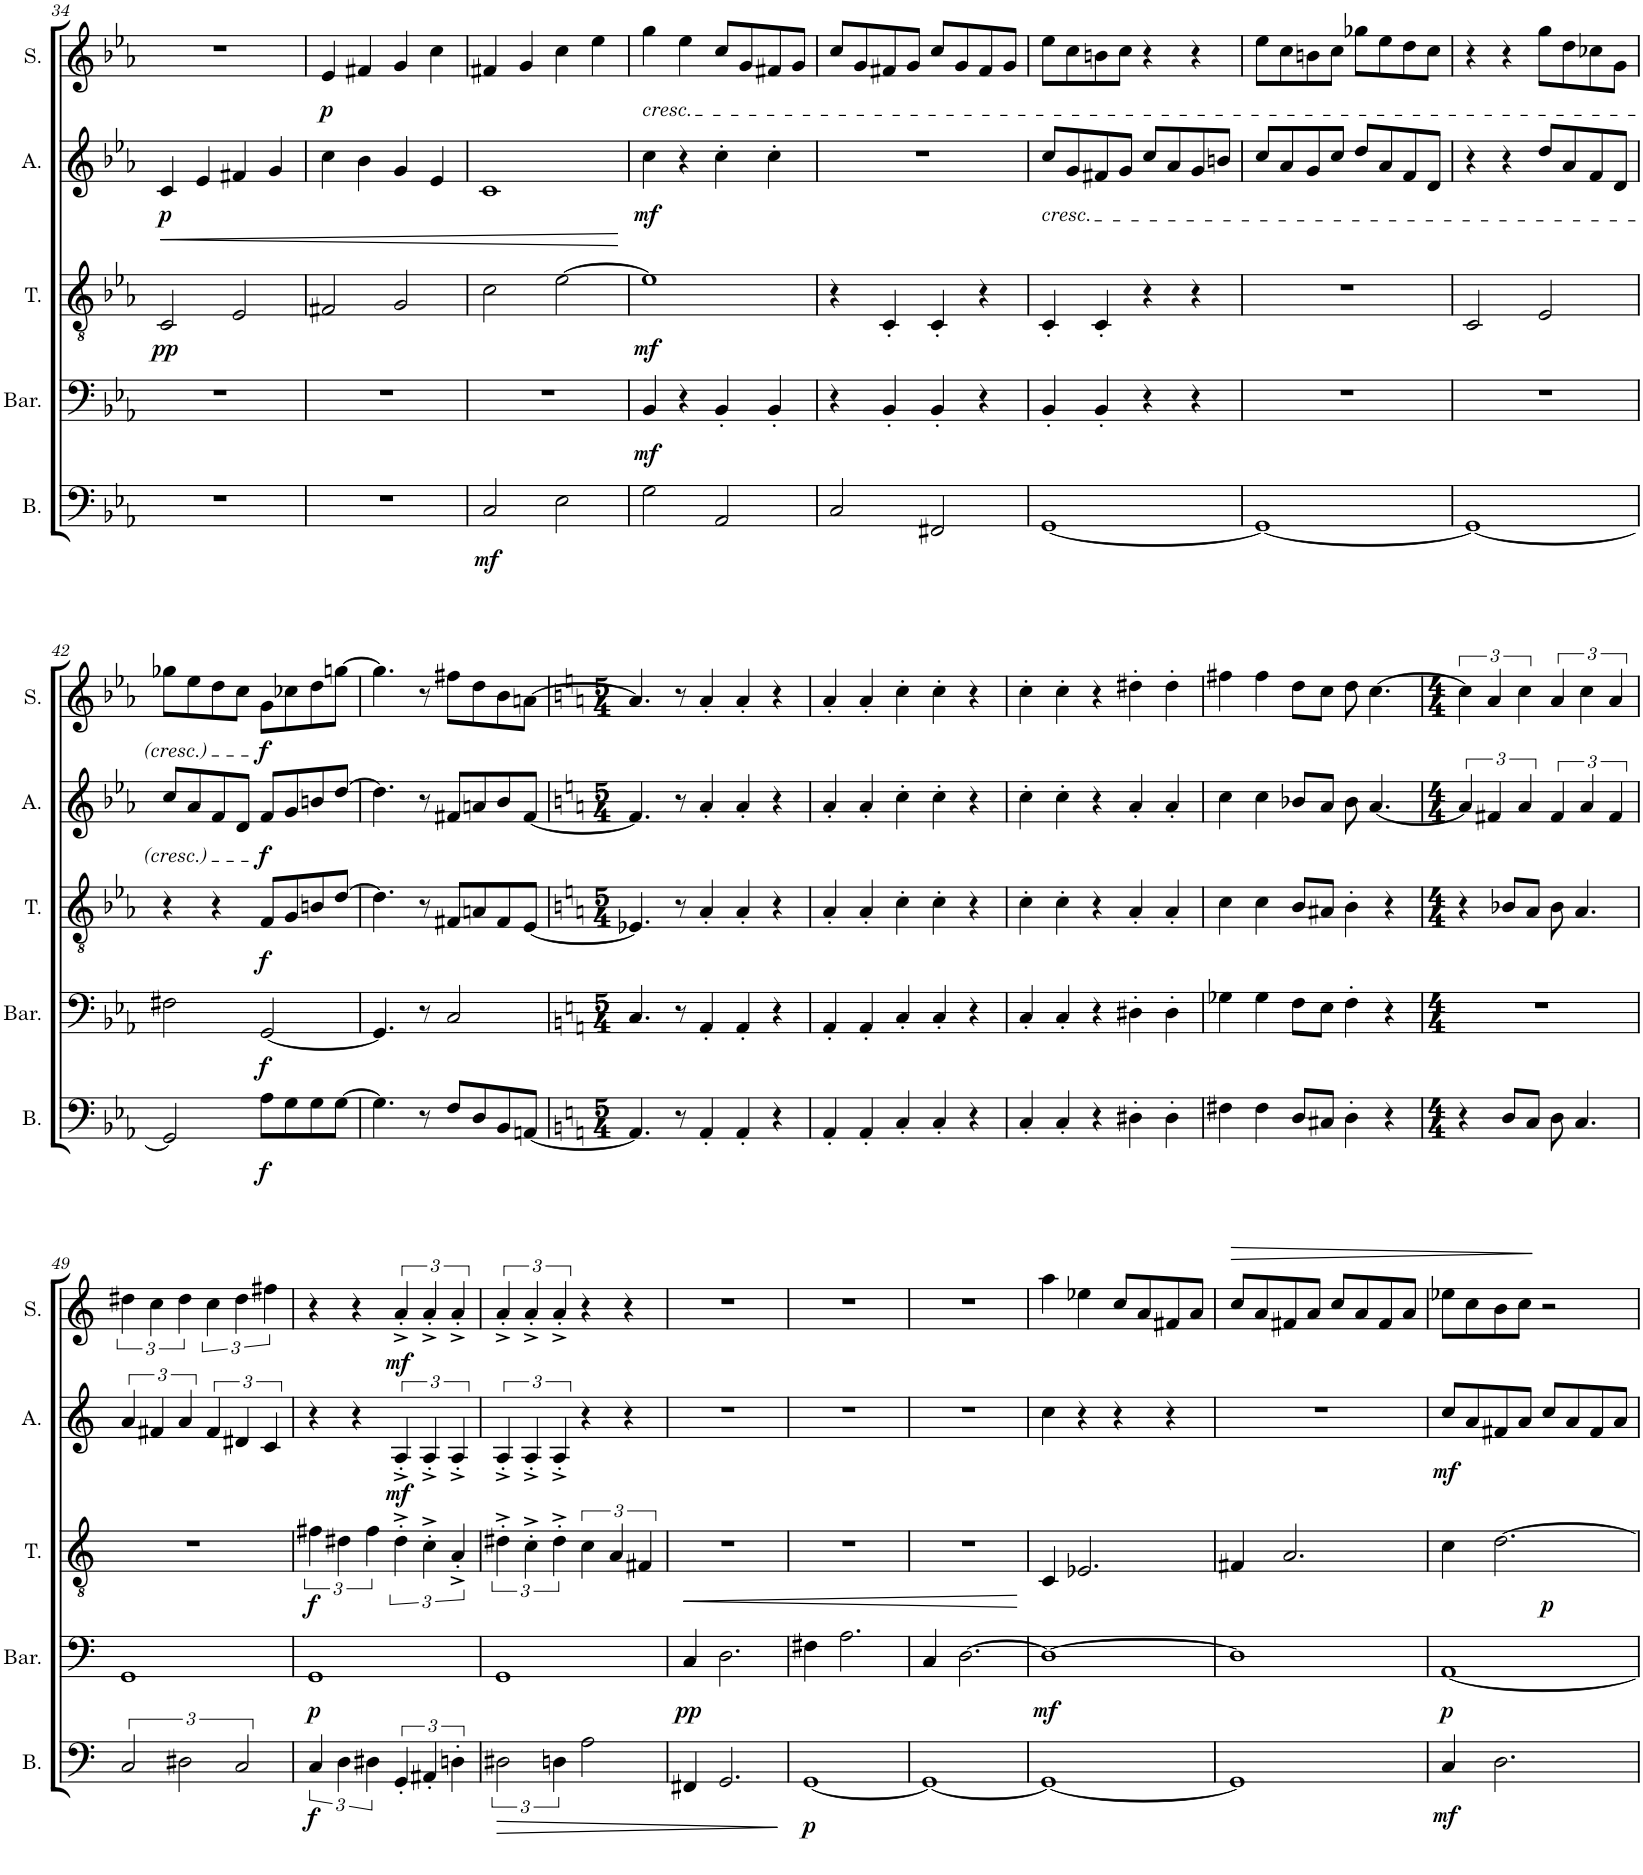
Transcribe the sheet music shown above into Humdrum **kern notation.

**kern	**dynam	**kern	**dynam	**kern	**dynam	**kern	**dynam	**kern	**dynam
*part5	*part5	*part4	*part4	*part3	*part3	*part2	*part2	*part1	*part1
*staff5	*staff5	*staff4	*staff4	*staff3	*staff3	*staff2	*staff2	*staff1	*staff1
*I"Bass	*	*I"Baritone	*	*I"Tenor	*	*I"Alto	*	*I"Soprano	*
*I'B.	*	*I'Bar.	*	*I'T.	*	*I'A.	*	*I'S.	*
!!LO:PB:g=z
*clefF4	*	*clefF4	*	*clefGv2	*	*clefG2	*	*clefG2	*
*k[b-e-a-]	*	*k[b-e-a-]	*	*k[b-e-a-]	*	*k[b-e-a-]	*	*k[b-e-a-]	*
*M4/4	*	*M4/4	*	*M4/4	*	*M4/4	*	*M4/4	*
=34	=34	=34	=34	=34	=34	=34	=34	=34	=34
!	!	!	!	!	!LO:HP:b	!	!	!	!
!	!	!	!	!	!LO:DY:n=1:b	!	!LO:DY:b	!	!
1r	.	1r	.	2C/	< pp	4c/	p	1r	.
.	.	.	.	.	.	4e-/	.	.	.
.	.	.	.	2E-/	.	4f#X/	.	.	.
.	.	.	.	.	.	4g/	.	.	.
=35	=35	=35	=35	=35	=35	=35	=35	=35	=35
!	!	!	!	!	!	!	!	!	!LO:DY:b
1r	.	1r	.	2F#X/	.	4cc\	.	4e-/	p
.	.	.	.	.	.	4b-\	.	4f#X/	.
.	.	.	.	2G/	.	4g/	.	4g/	.
.	.	.	.	.	.	4e-/	.	4cc\	.
=36	=36	=36	=36	=36	=36	=36	=36	=36	=36
!	!LO:DY:b	!	!	!	!	!	!	!	!
2C/	mf	1r	.	2c\	.	1c	.	4f#X/	.
.	.	.	.	.	.	.	.	4g/	.
2E-\	.	.	.	[2e-\	.	.	.	4cc\	.
.	.	.	.	.	.	.	.	4ee-\	.
.	.	.	.	.	[	.	.	.	.
=37	=37	=37	=37	=37	=37	=37	=37	=37	=37
!	!	!	!	!	!	!	!	!LO:TX:b:i:t=cresc.	!
!	!	!	!LO:DY:b	!	!LO:DY:b	!	!LO:DY:b	!	!
2G\	.	4BB-/	mf	1e-]	mf	4cc\	mf	4gg\	.
.	.	4r	.	.	.	4r	.	4ee-\	.
2AA-/	.	4BB-'/	.	.	.	4cc'\	.	8cc/L	.
.	.	.	.	.	.	.	.	8g/	.
.	.	4BB-'/	.	.	.	4cc'\	.	8f#X/	.
.	.	.	.	.	.	.	.	8g/J	.
=38	=38	=38	=38	=38	=38	=38	=38	=38	=38
2C/	.	4r	.	4r	.	1r	.	8cc/L	.
.	.	.	.	.	.	.	.	8g/	.
.	.	4BB-'/	.	4C'/	.	.	.	8f#X/	.
.	.	.	.	.	.	.	.	8g/J	.
2FF#X/	.	4BB-'/	.	4C'/	.	.	.	8cc/L	.
.	.	.	.	.	.	.	.	8g/	.
.	.	4r	.	4r	.	.	.	8f#/	.
.	.	.	.	.	.	.	.	8g/J	.
=39	=39	=39	=39	=39	=39	=39	=39	=39	=39
!	!	!	!	!	!	!LO:TX:b:i:t=cresc.	!	!	!
[1GG	.	4BB-'/	.	4C'/	.	8cc/L	.	8ee-\L	.
.	.	.	.	.	.	8g/	.	8cc\	.
.	.	4BB-'/	.	4C'/	.	8f#X/	.	8bn\	.
.	.	.	.	.	.	8g/J	.	8cc\J	.
.	.	4r	.	4r	.	8cc/L	.	4r	.
.	.	.	.	.	.	8a-/	.	.	.
.	.	4r	.	4r	.	8g/	.	4r	.
.	.	.	.	.	.	8bn/J	.	.	.
=40	=40	=40	=40	=40	=40	=40	=40	=40	=40
1GG_	.	1r	.	1r	.	8cc/L	.	8ee-\L	.
.	.	.	.	.	.	8a-/	.	8cc\	.
.	.	.	.	.	.	8g/	.	8bn\	.
.	.	.	.	.	.	8cc/J	.	8cc\J	.
.	.	.	.	.	.	8dd/L	.	8gg-X\L	.
.	.	.	.	.	.	8a-/	.	8ee-\	.
.	.	.	.	.	.	8f/	.	8dd\	.
.	.	.	.	.	.	8d/J	.	8cc\J	.
=41	=41	=41	=41	=41	=41	=41	=41	=41	=41
1GG_	.	1r	.	2C/	.	4r	.	4r	.
.	.	.	.	.	.	4r	.	4r	.
.	.	.	.	2E-/	.	8dd/L	.	8gg\L	.
.	.	.	.	.	.	8a-/	.	8dd\	.
.	.	.	.	.	.	8f/	.	8cc-X\	.
.	.	.	.	.	.	8d/J	.	8g\J	.
!!LO:LB:g=z
=42	=42	=42	=42	=42	=42	=42	=42	=42	=42
2GG/]	.	2F#X\	.	4r	.	8cc/L	.	8gg-X\L	.
.	.	.	.	.	.	8a-/	.	8ee-\	.
.	.	.	.	4r	.	8f/	.	8dd\	.
.	.	.	.	.	.	8d/J	.	8cc\J	.
!	!LO:DY:b	!	!LO:DY:b	!	!LO:DY:b	!	!LO:DY:b	!	!LO:DY:b
8A-\L	f	[2GG/	f	8F/L	f	8f/L	f	8g\L	f
8G\	.	.	.	8G/	.	8g/	.	8cc-X\	.
8G\	.	.	.	8Bn/	.	8bn/	.	8dd\	.
[8G\J	.	.	.	[8d/J	.	[8dd/J	.	[8ggn\J	.
=43	=43	=43	=43	=43	=43	=43	=43	=43	=43
4.G\]	.	4.GG/]	.	4.d\]	.	4.dd\]	.	4.gg\]	.
8r	.	8r	.	8r	.	8r	.	8r	.
8F/L	.	2C/	.	8F#X/L	.	8f#X/L	.	8ff#X\L	.
8D/	.	.	.	8An/	.	8an/	.	8dd\	.
8BB-/	.	.	.	8F#/	.	8b-/	.	8b-\	.
[8AAn/J	.	.	.	[8E-/J	.	[8f#/J	.	[8an\J	.
=44	=44	=44	=44	=44	=44	=44	=44	=44	=44
*k[]	*	*k[]	*	*k[]	*	*k[]	*	*k[]	*
*M5/4	*	*M5/4	*	*M5/4	*	*M5/4	*	*M5/4	*
4.AA/]	.	4.C/	.	4.E-X/]	.	4.f#/]	.	4.a/]	.
8r	.	8r	.	8r	.	8r	.	8r	.
4AA'/	.	4AA'/	.	4A'/	.	4a'/	.	4a'/	.
4AA'/	.	4AA'/	.	4A'/	.	4a'/	.	4a'/	.
4r	.	4r	.	4r	.	4r	.	4r	.
=45	=45	=45	=45	=45	=45	=45	=45	=45	=45
4AA'/	.	4AA'/	.	4A'/	.	4a'/	.	4a'/	.
4AA'/	.	4AA'/	.	4A'/	.	4a'/	.	4a'/	.
4C'/	.	4C'/	.	4c'\	.	4cc'\	.	4cc'\	.
4C'/	.	4C'/	.	4c'\	.	4cc'\	.	4cc'\	.
4r	.	4r	.	4r	.	4r	.	4r	.
=46	=46	=46	=46	=46	=46	=46	=46	=46	=46
4C'/	.	4C'/	.	4c'\	.	4cc'\	.	4cc'\	.
4C'/	.	4C'/	.	4c'\	.	4cc'\	.	4cc'\	.
4r	.	4r	.	4r	.	4r	.	4r	.
4D#X'\	.	4D#X'\	.	4A'/	.	4a'/	.	4dd#X'\	.
4D#'\	.	4D#'\	.	4A'/	.	4a'/	.	4dd#'\	.
=47	=47	=47	=47	=47	=47	=47	=47	=47	=47
4F#X\	.	4G-X\	.	4c\	.	4cc\	.	4ff#X\	.
4F#\	.	4G-\	.	4c\	.	4cc\	.	4ff#\	.
8D/L	.	8F\L	.	8B/L	.	8b-X/L	.	8dd\L	.
8C#X/J	.	8E\J	.	8A#X/J	.	8a/J	.	8cc\J	.
4D'\	.	4F'\	.	4B'\	.	8b-\	.	8dd\	.
.	.	.	.	.	.	[4.a/	.	[4.cc\	.
4r	.	4r	.	4r	.	.	.	.	.
=48	=48	=48	=48	=48	=48	=48	=48	=48	=48
*M4/4	*	*M4/4	*	*M4/4	*	*M4/4	*	*M4/4	*
4r	.	1r	.	4r	.	6a/]	.	6cc\]	.
.	.	.	.	.	.	6f#X/	.	6a/	.
8D/L	.	.	.	8B-X/L	.	.	.	.	.
.	.	.	.	.	.	6a/	.	6cc\	.
8C/J	.	.	.	8A/J	.	.	.	.	.
8D\	.	.	.	8B-\	.	6f#/	.	6a/	.
4.C/	.	.	.	4.A/	.	.	.	.	.
.	.	.	.	.	.	6a/	.	6cc\	.
.	.	.	.	.	.	6f#/	.	6a/	.
!!LO:LB:g=z
=49	=49	=49	=49	=49	=49	=49	=49	=49	=49
3C/	.	1GG	.	1r	.	6a/	.	6dd#X\	.
.	.	.	.	.	.	6f#X/	.	6cc\	.
3D#X\	.	.	.	.	.	6a/	.	6dd#\	.
.	.	.	.	.	.	6f#/	.	6cc\	.
3C/	.	.	.	.	.	6d#X/	.	6dd#\	.
.	.	.	.	.	.	6c/	.	6ff#X\	.
=50	=50	=50	=50	=50	=50	=50	=50	=50	=50
!	!LO:DY:b	!	!LO:DY:b	!	!LO:DY:b	!	!	!	!
6C/	f	1GG	p	6f#X\	f	4r	.	4r	.
6D\	.	.	.	6d#X\	.	.	.	.	.
.	.	.	.	.	.	4r	.	4r	.
6D#X\	.	.	.	6f#\	.	.	.	.	.
!	!	!	!	!	!	!	!LO:DY:b	!	!LO:DY:b
6GG'/	.	.	.	6d#'^\	.	6A'^/	mf	6a'^/	mf
6AA#X'/	.	.	.	6c'^\	.	6A'^/	.	6a'^/	.
6Dn'\	.	.	.	6A'^/	.	6A'^/	.	6a'^/	.
=51	=51	=51	=51	=51	=51	=51	=51	=51	=51
!	!LO:HP:b	!	!	!	!	!	!	!	!
3D#X\	>	1GG	.	6d#X'^\	.	6A'^/	.	6a'^/	.
.	.	.	.	6c'^\	.	6A'^/	.	6a'^/	.
6Dn\	.	.	.	6d#'^\	.	6A'^/	.	6a'^/	.
2A\	.	.	.	6c\	.	4r	.	4r	.
.	.	.	.	6A/	.	.	.	.	.
.	.	.	.	.	.	4r	.	4r	.
.	.	.	.	6F#X/	.	.	.	.	.
=52	=52	=52	=52	=52	=52	=52	=52	=52	=52
!	!	!	!LO:HP:b	!	!	!	!	!	!
!	!	!	!LO:DY:n=1:b	!	!	!	!	!	!
4FF#X/	.	4C/	< pp	1r	.	1r	.	1r	.
2.GG/	.	2.D\	.	.	.	.	.	.	.
.	]	.	.	.	.	.	.	.	.
=53	=53	=53	=53	=53	=53	=53	=53	=53	=53
!	!LO:DY:b	!	!	!	!	!	!	!	!
[1GG	p	4F#X\	.	1r	.	1r	.	1r	.
.	.	2.A\	.	.	.	.	.	.	.
=54	=54	=54	=54	=54	=54	=54	=54	=54	=54
1GG_	.	4C/	.	1r	.	1r	.	1r	.
.	.	[2.D\	.	.	.	.	.	.	.
.	.	.	[	.	.	.	.	.	.
=55	=55	=55	=55	=55	=55	=55	=55	=55	=55
!	!	!	!LO:DY:b	!	!	!	!	!	!
1GG_	.	1D_	mf	4C/	.	4cc\	.	4aa\	.
.	.	.	.	2.E-X/	.	4r	.	4ee-X\	.
.	.	.	.	.	.	4r	.	8cc/L	.
.	.	.	.	.	.	.	.	8a/	.
.	.	.	.	.	.	4r	.	8f#X/	.
.	.	.	.	.	.	.	.	8a/J	.
=56	=56	=56	=56	=56	=56	=56	=56	=56	=56
!	!	!	!	!	!	!	!	!	!LO:HP:b
1GG]	.	1D]	.	4F#X/	.	1r	.	8cc/L	>
.	.	.	.	.	.	.	.	8a/	.
.	.	.	.	2.A/	.	.	.	8f#X/	.
.	.	.	.	.	.	.	.	8a/J	.
.	.	.	.	.	.	.	.	8cc/L	.
.	.	.	.	.	.	.	.	8a/	.
.	.	.	.	.	.	.	.	8f#/	.
.	.	.	.	.	.	.	.	8a/J	.
=57	=57	=57	=57	=57	=57	=57	=57	=57	=57
!	!LO:DY:b	!	!LO:DY:b	!	!	!	!LO:DY:b	!	!
*	*	*	*	*^	*	*	*	*	*
4C/	mf	[1AA	p	4c\	2ryy	.	8cc/L	mf	8ee-X\L	.
.	.	.	.	.	.	.	8a/	.	8cc\	.
2.D\	.	.	.	[2.d\	.	.	8f#X/	.	8b\	.
.	.	.	.	.	.	.	8a/J	.	8cc\J	.
!	!	!	!	!	!	!LO:DY:b	!	!	!	!
.	.	.	.	.	2ryy	p	8cc/L	.	2r	]
.	.	.	.	.	.	.	8a/	.	.	.
.	.	.	.	.	.	.	8f#/	.	.	.
.	.	.	.	.	.	.	8a/J	.	.	.
*	*	*	*	*v	*v	*	*	*	*	*
=	=	=	=	=	=	=	=	=	=
*-	*-	*-	*-	*-	*-	*-	*-	*-	*-
